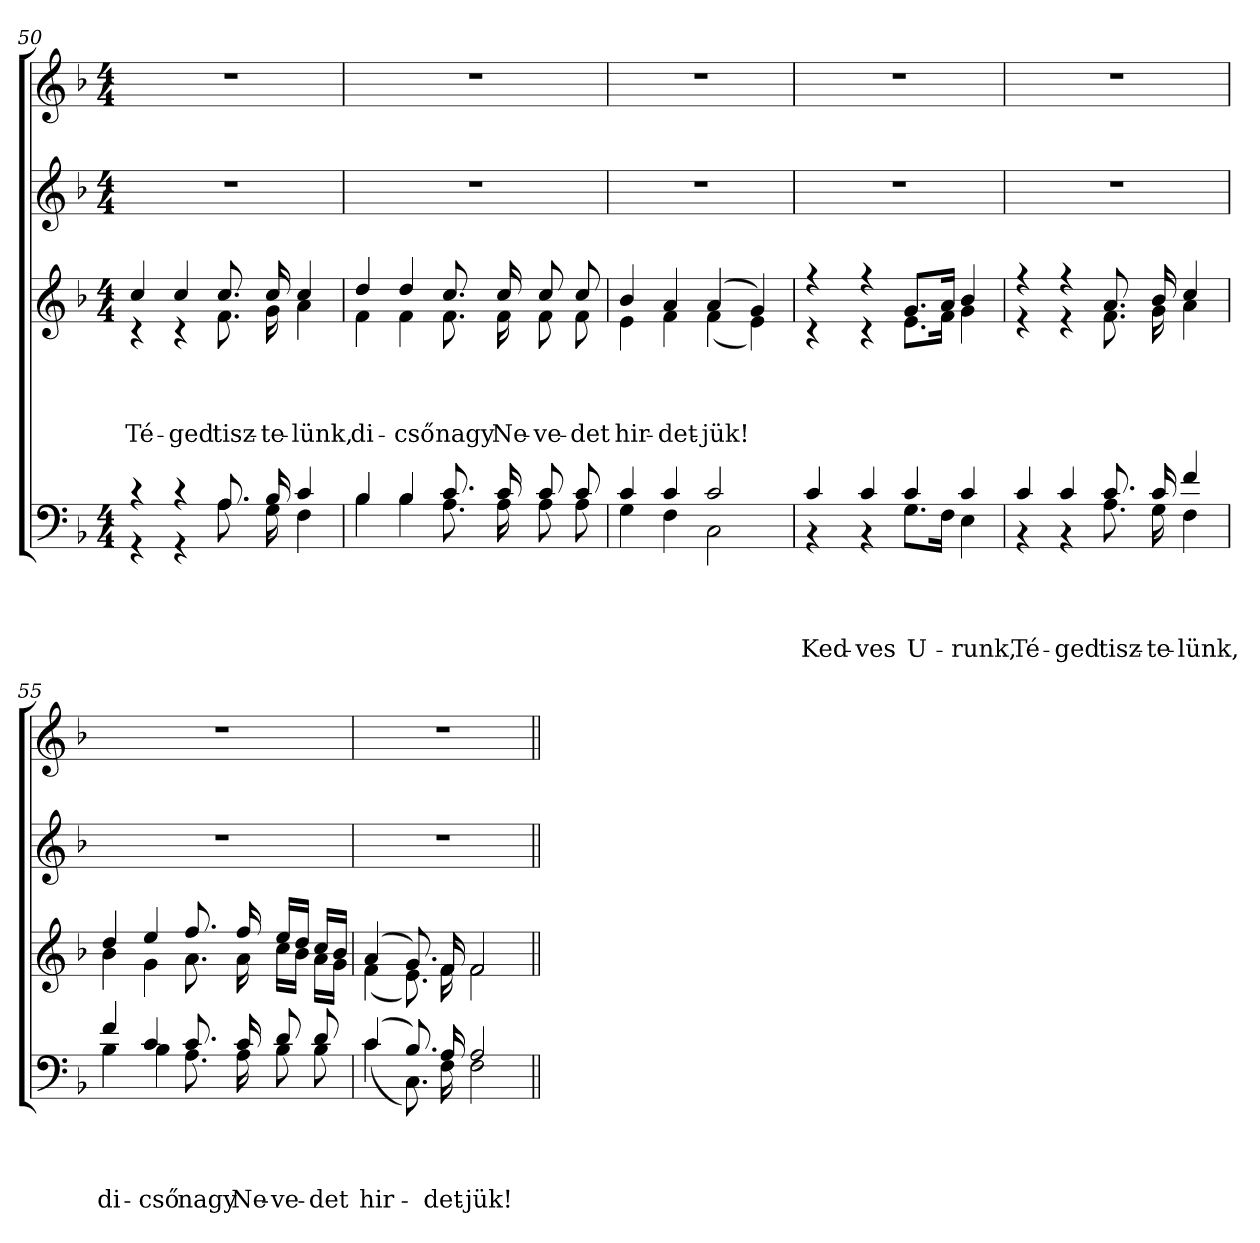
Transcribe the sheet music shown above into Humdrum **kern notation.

**kern	**text	**text	**text	**text	**kern	**text	**text	**text	**text	**kern	**kern
*part4	*part4	*part4	*part4	*part4	*part3	*part3	*part3	*part3	*part3	*part2	*part1
*staff4	*staff4	*staff4	*staff4	*staff4	*staff3	*staff3	*staff3	*staff3	*staff3	*staff2	*staff1
*clefF4	*	*	*	*	*clefG2	*	*	*	*	*clefG2	*clefG2
*k[b-]	*	*	*	*	*k[b-]	*	*	*	*	*k[b-]	*k[b-]
*F:	*	*	*	*	*F:	*	*	*	*	*F:	*F:
*M4/4	*	*	*	*	*M4/4	*	*	*	*	*M4/4	*M4/4
=50	=50	=50	=50	=50	=50	=50	=50	=50	=50	=50	=50
*^	*	*	*	*	*	*	*	*	*	*	*
!	!	!	!	!	!	!	!	!	!	!LO:LY:b	!	!
*	*	*	*	*	*	*^	*	*	*	*	*	*
4r	4r	.	.	.	.	4cc/	4rc	.	.	.	Té-	1r	1r
!	!	!	!	!	!	!	!	!	!	!	!LO:LY:b	!	!
4r	4r	.	.	.	.	4cc/	4rc	.	.	.	-ged	.	.
!	!	!	!	!	!	!	!	!	!	!	!LO:LY:b	!	!
8.A/	8.A\	.	.	.	.	8.cc/	8.f\	.	.	.	tisz-	.	.
!	!	!	!	!	!	!	!	!	!	!	!LO:LY:b	!	!
16B-/	16G\	.	.	.	.	16cc/	16g\	.	.	.	-te-	.	.
!	!	!	!	!	!	!	!	!	!	!	!LO:LY:b	!	!
4c/	4F\	.	.	.	.	4cc/	4a\	.	.	.	-lünk,	.	.
=51	=51	=51	=51	=51	=51	=51	=51	=51	=51	=51	=51	=51	=51
!	!	!	!	!	!	!	!	!	!	!	!LO:LY:b	!	!
4B-/	4B-\	.	.	.	.	4dd/	4f\	.	.	.	di-	1r	1r
!	!	!	!	!	!	!	!	!	!	!	!LO:LY:b	!	!
4B-/	4B-\	.	.	.	.	4dd/	4f\	.	.	.	-cső	.	.
!	!	!	!	!	!	!	!	!	!	!	!LO:LY:b	!	!
8.c/	8.A\	.	.	.	.	8.cc/	8.f\	.	.	.	nagy	.	.
!	!	!	!	!	!	!	!	!	!	!	!LO:LY:b	!	!
16c/	16A\	.	.	.	.	16cc/	16f\	.	.	.	Ne-	.	.
!	!	!	!	!	!	!	!	!	!	!	!LO:LY:b	!	!
8c/	8A\	.	.	.	.	8cc/	8f\	.	.	.	-ve-	.	.
!	!	!	!	!	!	!	!	!	!	!	!LO:LY:b	!	!
8c/	8A\	.	.	.	.	8cc/	8f\	.	.	.	-det	.	.
=52	=52	=52	=52	=52	=52	=52	=52	=52	=52	=52	=52	=52	=52
!	!	!	!	!	!	!	!	!	!	!	!LO:LY:b	!	!
4c/	4G\	.	.	.	.	4b-/	4e\	.	.	.	hir-	1r	1r
!	!	!	!	!	!	!	!	!	!	!	!LO:LY:b	!	!
4c/	4F\	.	.	.	.	4a/	4f\	.	.	.	-det-	.	.
!	!	!	!	!	!	!	!	!	!	!	!LO:LY:b	!	!
2c/	2C\	.	.	.	.	(>4a/	(<4f\	.	.	.	-jük!	.	.
.	.	.	.	.	.	4g/)	4e\)	.	.	.	.	.	.
!!LO:LB:g=z
=53	=53	=53	=53	=53	=53	=53	=53	=53	=53	=53	=53	=53	=53
!	!	!	!	!	!LO:LY:a	!	!	!	!	!	!	!	!
4c/	4rBB	.	.	.	Ked-	4r	4r	.	.	.	.	1r	1r
!	!	!	!	!	!LO:LY:a	!	!	!	!	!	!	!	!
4c/	4rBB	.	.	.	-ves	4r	4r	.	.	.	.	.	.
!	!	!	!	!	!LO:LY:a	!	!	!	!	!	!	!	!
4c/	8.G\L	.	.	.	U-	8.g/L	8.e\L	.	.	.	.	.	.
.	16F\Jk	.	.	.	.	16a/Jk	16f\Jk	.	.	.	.	.	.
!	!	!	!	!	!LO:LY:a	!	!	!	!	!	!	!	!
4c/	4E\	.	.	.	-runk,	4b-/	4g\	.	.	.	.	.	.
=54	=54	=54	=54	=54	=54	=54	=54	=54	=54	=54	=54	=54	=54
!	!	!	!	!	!LO:LY:a	!	!	!	!	!	!	!	!
4c/	4rBB	.	.	.	Té-	4r	4r	.	.	.	.	1r	1r
!	!	!	!	!	!LO:LY:a	!	!	!	!	!	!	!	!
4c/	4rBB	.	.	.	-ged	4r	4r	.	.	.	.	.	.
!	!	!	!	!	!LO:LY:a	!	!	!	!	!	!	!	!
8.c/	8.A\	.	.	.	tisz-	8.a/	8.f\	.	.	.	.	.	.
!	!	!	!	!	!LO:LY:a	!	!	!	!	!	!	!	!
16c/	16G\	.	.	.	-te-	16b-/	16g\	.	.	.	.	.	.
!	!	!	!	!	!LO:LY:a	!	!	!	!	!	!	!	!
4f/	4F\	.	.	.	-lünk,	4cc/	4a\	.	.	.	.	.	.
=55	=55	=55	=55	=55	=55	=55	=55	=55	=55	=55	=55	=55	=55
!	!	!	!	!	!LO:LY:a	!	!	!	!	!	!	!	!
4f/	4B-\	.	.	.	di-	4dd/	4b-\	.	.	.	.	1r	1r
!	!	!	!	!	!LO:LY:a	!	!	!	!	!	!	!	!
4c/	4B-\	.	.	.	-cső	4ee/	4g\	.	.	.	.	.	.
!	!	!	!	!	!LO:LY:a	!	!	!	!	!	!	!	!
8.c/	8.A\	.	.	.	nagy	8.ff/	8.a\	.	.	.	.	.	.
!	!	!	!	!	!LO:LY:a	!	!	!	!	!	!	!	!
16c/	16A\	.	.	.	Ne-	16ff/	16a\	.	.	.	.	.	.
!	!	!	!	!	!LO:LY:a	!	!	!	!	!	!	!	!
8d/	8B-\	.	.	.	-ve-	16ee/LL	16cc\LL	.	.	.	.	.	.
.	.	.	.	.	.	16dd/JJ	16b-\JJ	.	.	.	.	.	.
!	!	!	!	!	!LO:LY:a	!	!	!	!	!	!	!	!
8d/	8B-\	.	.	.	-det	16cc/LL	16a\LL	.	.	.	.	.	.
.	.	.	.	.	.	16b-/JJ	16g\JJ	.	.	.	.	.	.
=56	=56	=56	=56	=56	=56	=56	=56	=56	=56	=56	=56	=56	=56
!	!	!	!	!	!LO:LY:a	!	!	!	!	!	!	!	!
(>4c/	(<4c\	.	.	.	hir-	(>4a/	(<4f\	.	.	.	.	1r	1r
8.B-/)	8.C\)	.	.	.	.	8.g/)	8.e\)	.	.	.	.	.	.
!	!	!	!	!	!LO:LY:a	!	!	!	!	!	!	!	!
16A/	16F\	.	.	.	-det-	16f/	16f\	.	.	.	.	.	.
!	!	!	!	!	!LO:LY:a	!	!	!	!	!	!	!	!
2A/	2F\	.	.	.	-jük!	2f/	2f\	.	.	.	.	.	.
*v	*v	*	*	*	*	*	*	*	*	*	*	*	*
*	*	*	*	*	*v	*v	*	*	*	*	*	*
=||	=||	=||	=||	=||	=||	=||	=||	=||	=||	=||	=||
*-	*-	*-	*-	*-	*-	*-	*-	*-	*-	*-	*-
